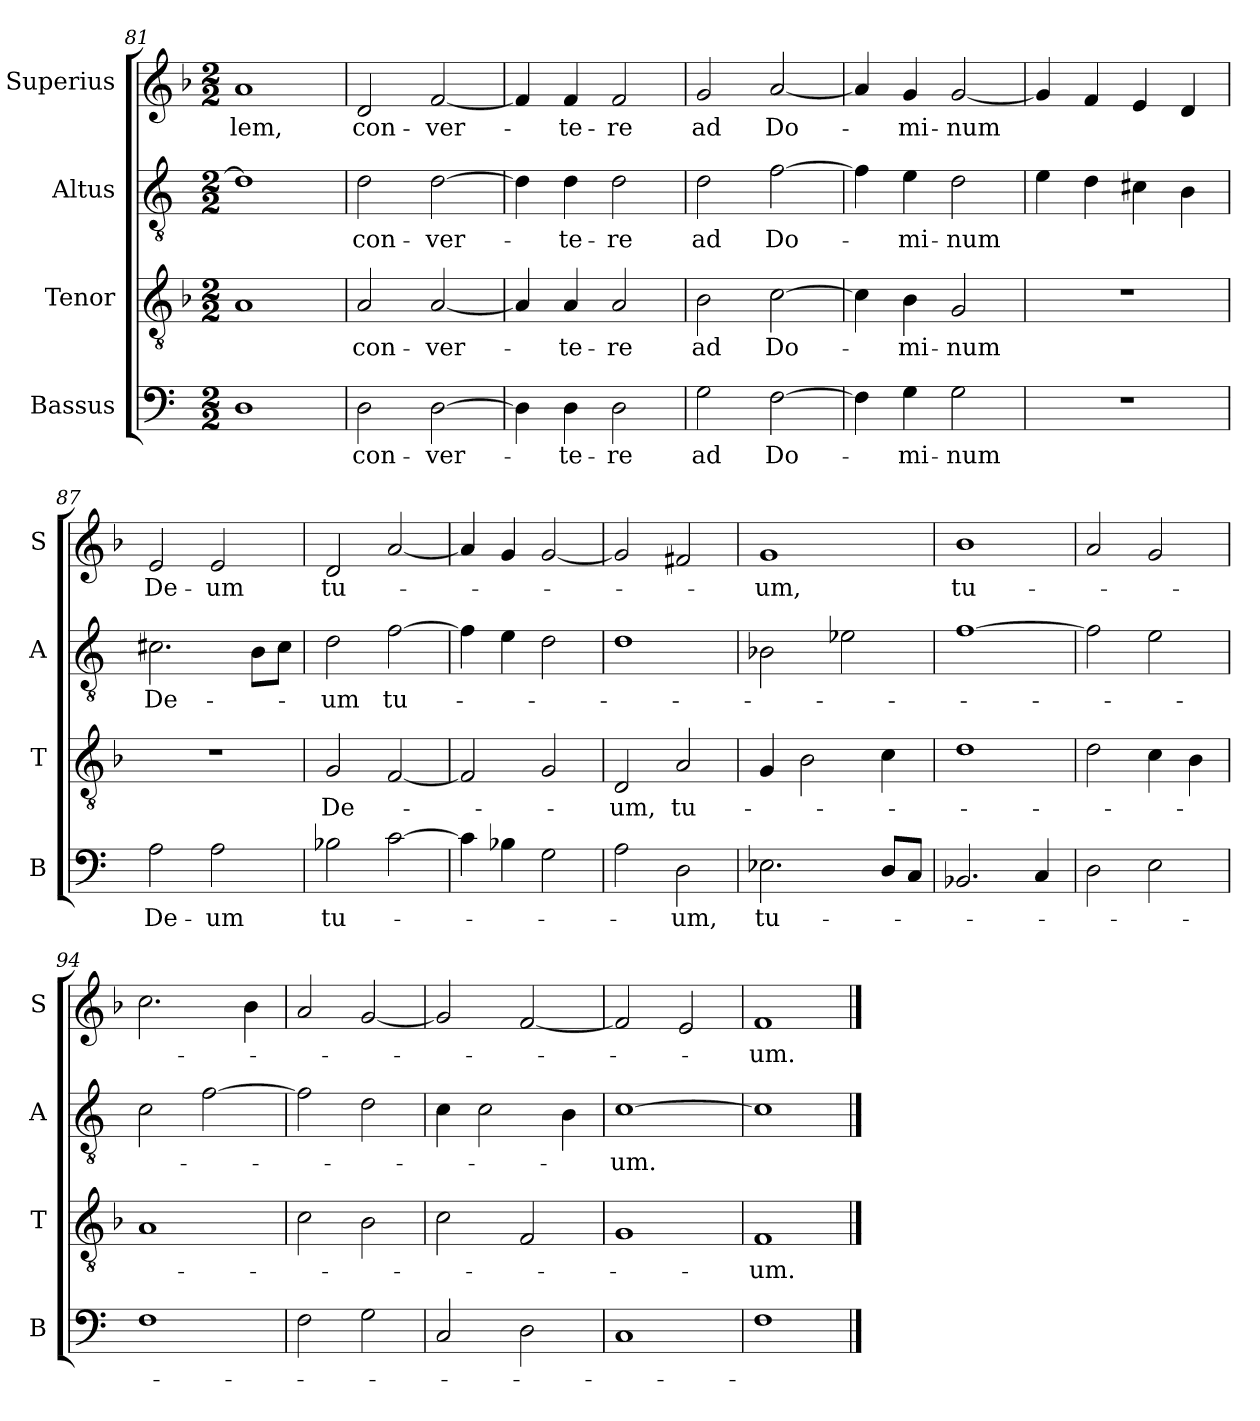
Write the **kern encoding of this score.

**kern	**text	**kern	**text	**kern	**text	**kern	**text
*part4	*part4	*part3	*part3	*part2	*part2	*part1	*part1
*staff4	*staff4	*staff3	*staff3	*staff2	*staff2	*staff1	*staff1
*I"Bassus	*	*I"Tenor	*	*I"Altus	*	*I"Superius	*
*I'B	*	*I'T	*	*I'A	*	*I'S	*
*clefF4	*	*clefGv2	*	*clefGv2	*	*clefG2	*
*k[]	*	*k[b-]	*	*k[]	*	*k[b-]	*
*M2/2	*	*M2/2	*	*M2/2	*	*M2/2	*
=81	=81	=81	=81	=81	=81	=81	=81
1D	.	1A	.	1d]	.	1a	-lem,
=82	=82	=82	=82	=82	=82	=82	=82
2D	con-	2A	con-	2d	-con-	2d	con-
[2D	-ver-	[2A	-ver-	[2d	-ver-	[2f	-ver-
=83	=83	=83	=83	=83	=83	=83	=83
4D]	.	4A]	.	4d]	.	4f]	.
4D	-te-	4A	-te-	4d	-te-	4f	-te-
2D	-re	2A	-re	2d	-re	2f	-re
=84	=84	=84	=84	=84	=84	=84	=84
2G	ad	2B-	ad	2d	ad	2g	ad
[2F	Do-	[2c	Do-	[2f	Do-	[2a	Do-
=85	=85	=85	=85	=85	=85	=85	=85
4F]	.	4c]	.	4f]	.	4a]	.
4G	-mi-	4B-	-mi-	4e	-mi-	4g	-mi-
2G	-num	2G	-num	2d	-num	[2g	-num
=86	=86	=86	=86	=86	=86	=86	=86
1r	.	1r	.	4e	.	4g]	.
.	.	.	.	4d	.	4f	.
.	.	.	.	4c#i	.	4e	.
.	.	.	.	4B	.	4d	.
=87	=87	=87	=87	=87	=87	=87	=87
2A	De-	1r	.	2.c#i	De-	2e	De-
2A	-um	.	.	.	.	2e	-um
.	.	.	.	8BL	.	.	.
.	.	.	.	8c#iJ	.	.	.
=88	=88	=88	=88	=88	=88	=88	=88
2B-X	tu-	2G	De-	2d	-um	2d	tu-
[2c	.	[2F	.	[2f	tu-	[2a	.
=89	=89	=89	=89	=89	=89	=89	=89
4c]	.	2F]	.	4f]	.	4a]	.
4B-X	.	.	.	4e	.	4g	.
2G	.	2G	.	2d	.	[2g	.
=90	=90	=90	=90	=90	=90	=90	=90
2A	.	2D	-um,	1d	.	2g]	.
!	!	!	!LO:LY:i	!	!	!	!
2D	-um,	2A	tu-	.	.	2f#X	.
=91	=91	=91	=91	=91	=91	=91	=91
!	!LO:LY:i	!	!	!	!	!	!
2.E-X	tu-	4G	.	2B-X	.	1g	-um,
.	.	2B-	.	.	.	.	.
.	.	.	.	2e-X	.	.	.
8DL	.	4c	.	.	.	.	.
8CJ	.	.	.	.	.	.	.
=92	=92	=92	=92	=92	=92	=92	=92
!	!	!	!	!	!	!	!LO:LY:i
2.BB-X	.	1d	.	[1f	.	1b-	tu-
4C	.	.	.	.	.	.	.
=93	=93	=93	=93	=93	=93	=93	=93
2D	.	2d	.	2f]	.	2a	.
2E	.	4c	.	2e	.	2g	.
.	.	4B-	.	.	.	.	.
=94	=94	=94	=94	=94	=94	=94	=94
1F	.	1A	.	2c	.	2.cc	.
.	.	.	.	[2f	.	.	.
.	.	.	.	.	.	4b-	.
=95	=95	=95	=95	=95	=95	=95	=95
2F	.	2c	.	2f]	.	2a	.
2G	.	2B-	.	2d	.	[2g	.
=96	=96	=96	=96	=96	=96	=96	=96
2C	.	2c	.	4c	.	2g]	.
.	.	.	.	2c	.	.	.
2D	.	2F	.	.	.	[2f	.
.	.	.	.	4B	.	.	.
=97	=97	=97	=97	=97	=97	=97	=97
1C	.	1G	.	[1c	um.	2f]	.
.	.	.	.	.	.	2e	.
=98	=98	=98	=98	=98	=98	=98	=98
!	!	!	!LO:LY:i	!	!	!	!LO:LY:i
1F	.	1F	um.	1c]	.	1f	um.
==	==	==	==	==	==	==	==
*-	*-	*-	*-	*-	*-	*-	*-
